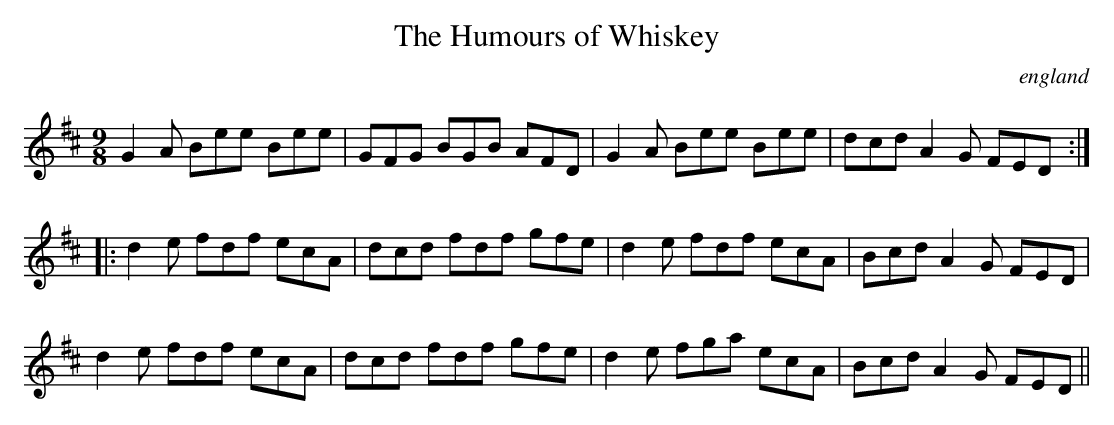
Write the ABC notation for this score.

X:1
T:Humours of Whiskey, The
O:england
M:9/8
L:1/8
K:Edor
G2A Bee Bee|GFG BGB AFD|G2A Bee Bee|dcd A2G FED:|
|:d2e fdf ecA|dcd fdf gfe|d2e fdf ecA|Bcd A2G FED|
d2e fdf ecA|dcd fdf gfe|d2e fga ecA|Bcd A2G FED||
